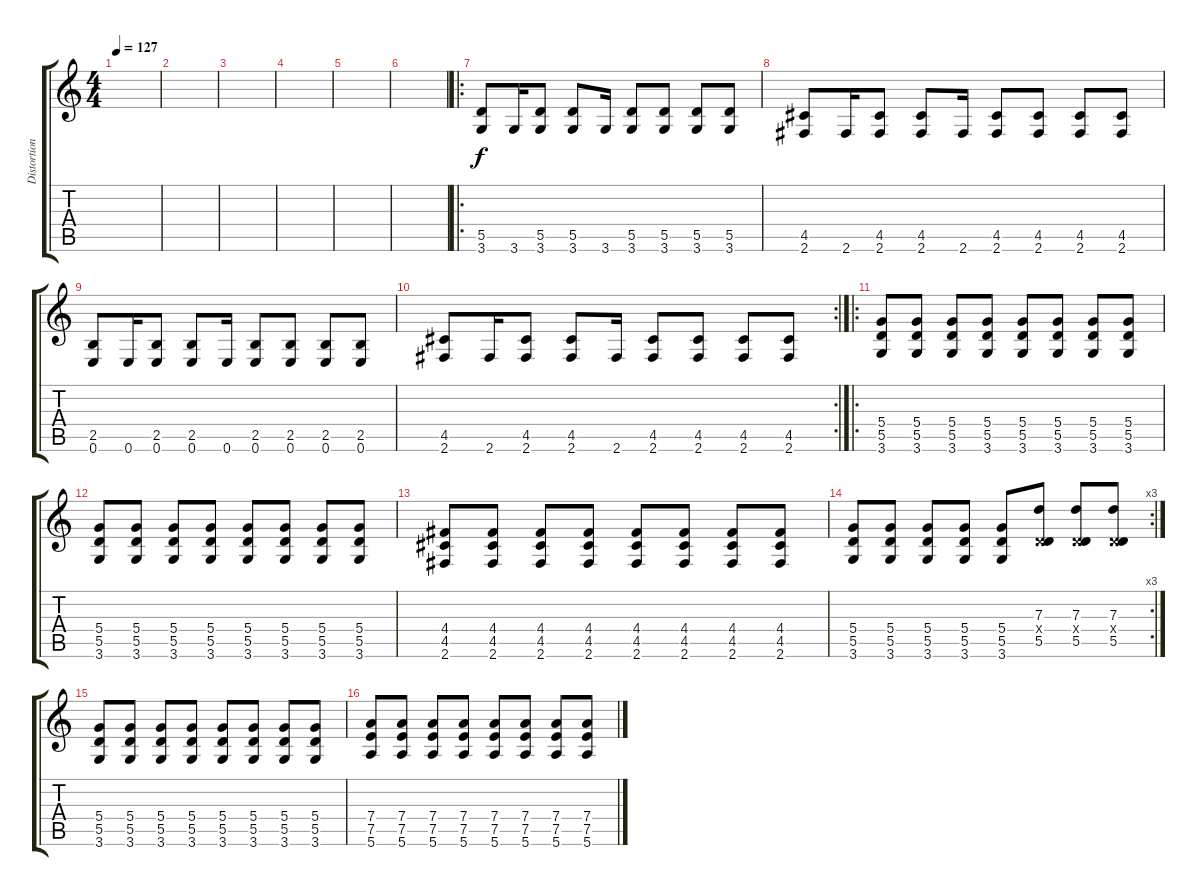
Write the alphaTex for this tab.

\track ("Distortion R" "Distortion") {instrument distortionguitar}
\staff {score tabs}
\tuning (E4 B3 G3 D3 A2 E2) {hide}
\ts (4 4)
\tempo 127
\clef g2
\ks c
|
|
|
|
|
|
\ro
(5.5 3.6).8 3.6.16 (5.5 3.6).8 (5.5 3.6).8 3.6.16 (5.5 3.6).8 (5.5 3.6).8 (5.5 3.6).8 (5.5 3.6).8 |
(4.5 2.6).8 2.6.16 (4.5 2.6).8 (4.5 2.6).8 2.6.16 (4.5 2.6).8 (4.5 2.6).8 (4.5 2.6).8 (4.5 2.6).8 |
(2.5 0.6).8 0.6.16 (2.5 0.6).8 (2.5 0.6).8 0.6.16 (2.5 0.6).8 (2.5 0.6).8 (2.5 0.6).8 (2.5 0.6).8 |
\rc 2
(4.5 2.6).8 2.6.16 (4.5 2.6).8 (4.5 2.6).8 2.6.16 (4.5 2.6).8 (4.5 2.6).8 (4.5 2.6).8 (4.5 2.6).8 |
\ro
(5.4 5.5 3.6).8 (5.4 5.5 3.6).8 (5.4 5.5 3.6).8 (5.4 5.5 3.6).8 (5.4 5.5 3.6).8 (5.4 5.5 3.6).8 (5.4 5.5 3.6).8 (5.4 5.5 3.6).8 |
(5.4 5.5 3.6).8 (5.4 5.5 3.6).8 (5.4 5.5 3.6).8 (5.4 5.5 3.6).8 (5.4 5.5 3.6).8 (5.4 5.5 3.6).8 (5.4 5.5 3.6).8 (5.4 5.5 3.6).8 |
(4.4 4.5 2.6).8 (4.4 4.5 2.6).8 (4.4 4.5 2.6).8 (4.4 4.5 2.6).8 (4.4 4.5 2.6).8 (4.4 4.5 2.6).8 (4.4 4.5 2.6).8 (4.4 4.5 2.6).8 |
\rc 3
(5.4 5.5 3.6).8 (5.4 5.5 3.6).8 (5.4 5.5 3.6).8 (5.4 5.5 3.6).8 (5.4 5.5 3.6).8 (7.3 0.4{x} 5.5).8 (7.3 0.4{x} 5.5).8 (7.3 0.4{x} 5.5).8 |
(5.4 5.5 3.6).8 (5.4 5.5 3.6).8 (5.4 5.5 3.6).8 (5.4 5.5 3.6).8 (5.4 5.5 3.6).8 (5.4 5.5 3.6).8 (5.4 5.5 3.6).8 (5.4 5.5 3.6).8 |
(7.4 7.5 5.6).8 (7.4 7.5 5.6).8 (7.4 7.5 5.6).8 (7.4 7.5 5.6).8 (7.4 7.5 5.6).8 (7.4 7.5 5.6).8 (7.4 7.5 5.6).8 (7.4 7.5 5.6).8
